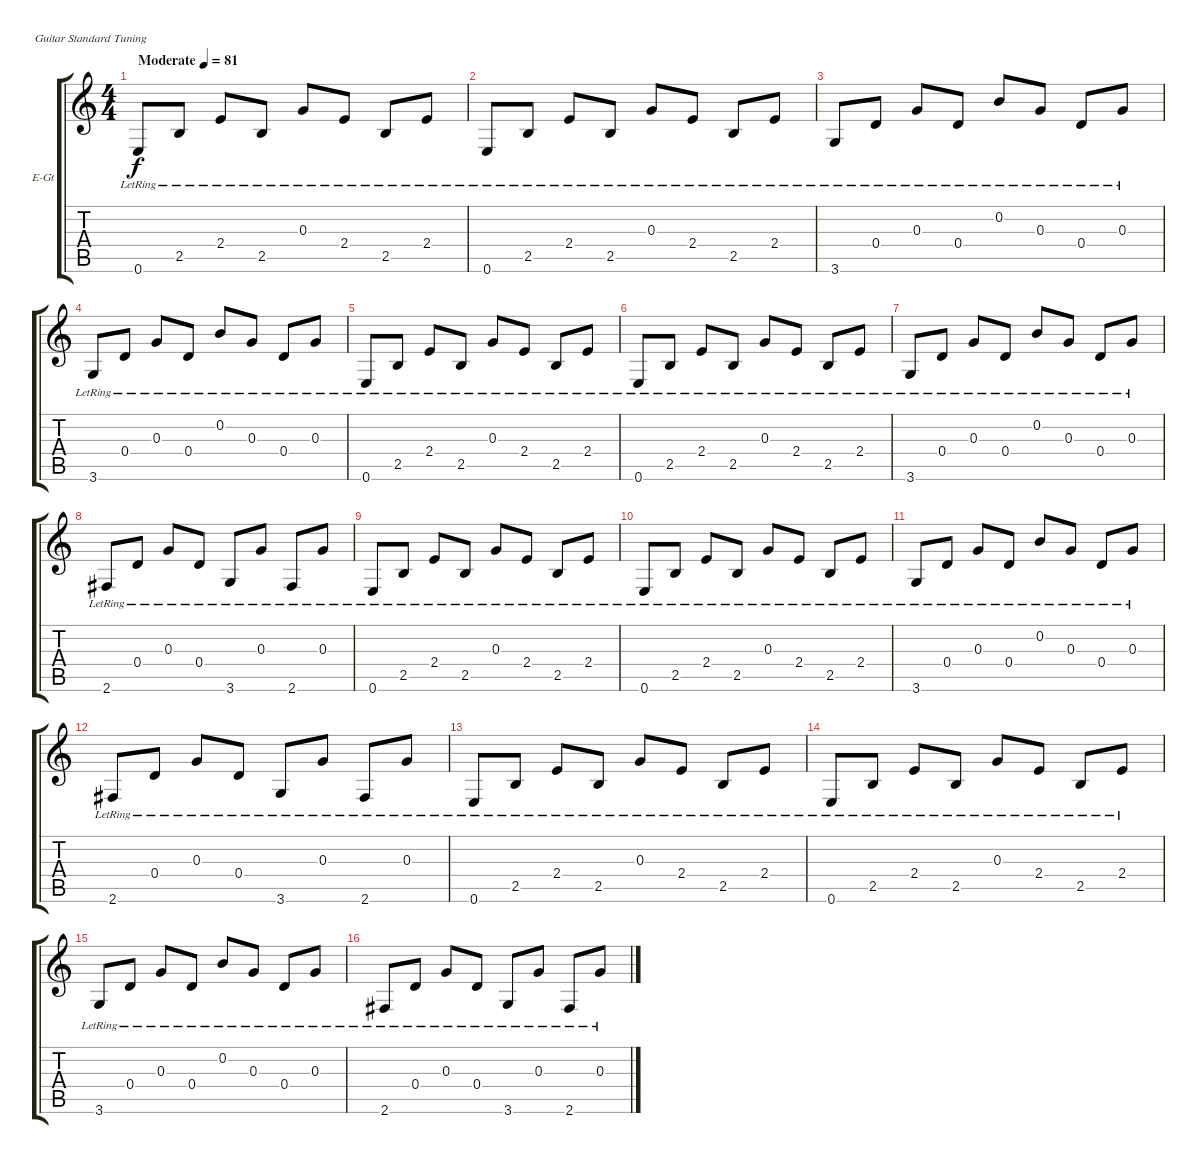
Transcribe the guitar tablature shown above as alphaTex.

\bracketExtendMode groupsimilarinstruments
\firstSystemTrackNameOrientation horizontal
\otherSystemsTrackNameOrientation horizontal
\track ("Piste 1" "E-Gt") {instrument distortionguitar}
\staff {score tabs}
\tuning (E4 B3 G3 D3 A2 E2)
\ts (4 4)
\beaming (8 2 2 2 2)
\tempo (81 "Moderate")
\clef g2
\ks c
0.6{lr}.8{dy f instrument distortionguitar} 2.5{lr}.8 2.4{lr}.8 2.5{lr}.8 0.3{lr}.8 2.4{lr}.8 2.5{lr}.8 2.4{lr}.8 |
0.6{lr}.8 2.5{lr}.8 2.4{lr}.8 2.5{lr}.8 0.3{lr}.8 2.4{lr}.8 2.5{lr}.8 2.4{lr}.8 |
3.6{lr}.8 0.4{lr}.8 0.3{lr}.8 0.4{lr}.8 0.2{lr}.8 0.3{lr}.8 0.4{lr}.8 0.3{lr}.8 |
3.6{lr}.8 0.4{lr}.8 0.3{lr}.8 0.4{lr}.8 0.2{lr}.8 0.3{lr}.8 0.4{lr}.8 0.3{lr}.8 |
0.6{lr}.8 2.5{lr}.8 2.4{lr}.8 2.5{lr}.8 0.3{lr}.8 2.4{lr}.8 2.5{lr}.8 2.4{lr}.8 |
0.6{lr}.8 2.5{lr}.8 2.4{lr}.8 2.5{lr}.8 0.3{lr}.8 2.4{lr}.8 2.5{lr}.8 2.4{lr}.8 |
3.6{lr}.8 0.4{lr}.8 0.3{lr}.8 0.4{lr}.8 0.2{lr}.8 0.3{lr}.8 0.4{lr}.8 0.3{lr}.8 |
2.6{lr}.8 0.4{lr}.8 0.3{lr}.8 0.4{lr}.8 3.6{lr}.8 0.3{lr}.8 2.6{lr}.8 0.3{lr}.8 |
0.6{lr}.8 2.5{lr}.8 2.4{lr}.8 2.5{lr}.8 0.3{lr}.8 2.4{lr}.8 2.5{lr}.8 2.4{lr}.8 |
0.6{lr}.8 2.5{lr}.8 2.4{lr}.8 2.5{lr}.8 0.3{lr}.8 2.4{lr}.8 2.5{lr}.8 2.4{lr}.8 |
3.6{lr}.8 0.4{lr}.8 0.3{lr}.8 0.4{lr}.8 0.2{lr}.8 0.3{lr}.8 0.4{lr}.8 0.3{lr}.8 |
2.6{lr}.8 0.4{lr}.8 0.3{lr}.8 0.4{lr}.8 3.6{lr}.8 0.3{lr}.8 2.6{lr}.8 0.3{lr}.8 |
0.6{lr}.8 2.5{lr}.8 2.4{lr}.8 2.5{lr}.8 0.3{lr}.8 2.4{lr}.8 2.5{lr}.8 2.4{lr}.8 |
0.6{lr}.8 2.5{lr}.8 2.4{lr}.8 2.5{lr}.8 0.3{lr}.8 2.4{lr}.8 2.5{lr}.8 2.4{lr}.8 |
3.6{lr}.8 0.4{lr}.8 0.3{lr}.8 0.4{lr}.8 0.2{lr}.8 0.3{lr}.8 0.4{lr}.8 0.3{lr}.8 |
2.6{lr}.8 0.4{lr}.8 0.3{lr}.8 0.4{lr}.8 3.6{lr}.8 0.3{lr}.8 2.6{lr}.8 0.3{lr}.8
